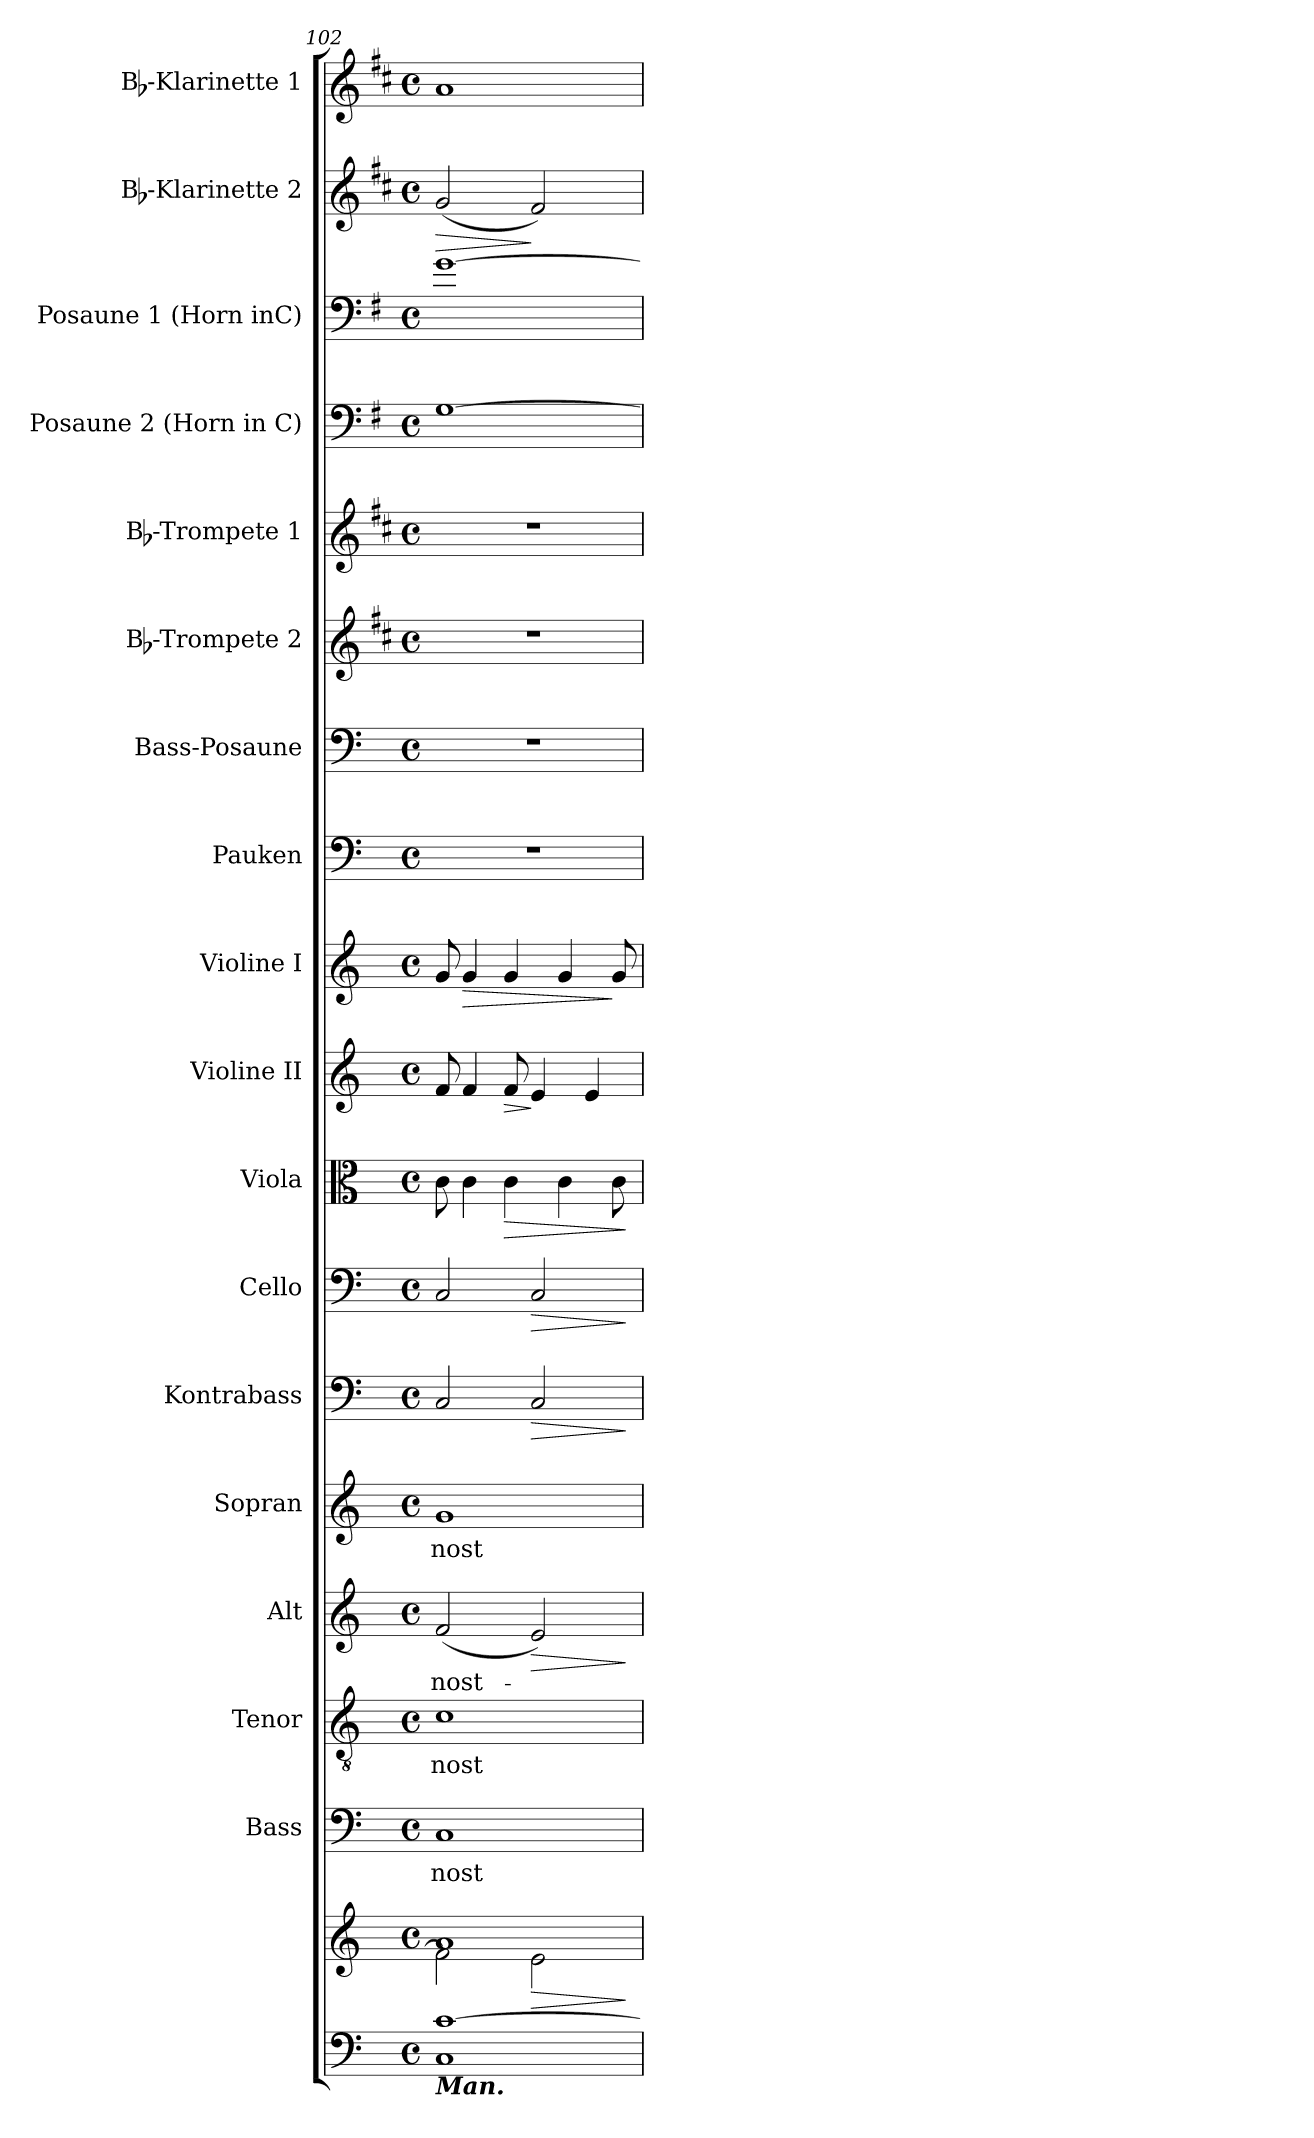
**kern	**kern	**dynam	**kern	**text	**kern	**text	**kern	**text	**dynam	**kern	**text	**kern	**dynam	**kern	**dynam	**kern	**dynam	**kern	**dynam	**kern	**dynam	**kern	**kern	**kern	**kern	**kern	**kern	**kern	**dynam	**kern
*part18	*part18	*part18	*part17	*part17	*part16	*part16	*part15	*part15	*part15	*part14	*part14	*part13	*part13	*part12	*part12	*part11	*part11	*part10	*part10	*part9	*part9	*part8	*part7	*part6	*part5	*part4	*part3	*part2	*part2	*part1
*staff19	*staff18	*staff18/19	*staff17	*staff17	*staff16	*staff16	*staff15	*staff15	*staff15	*staff14	*staff14	*staff13	*staff13	*staff12	*staff12	*staff11	*staff11	*staff10	*staff10	*staff9	*staff9	*staff8	*staff7	*staff6	*staff5	*staff4	*staff3	*staff2	*staff2	*staff1
*	*	*	*I"Bass	*	*I"Tenor	*	*I"Alt	*	*	*I"Sopran	*	*I"Kontrabass	*	*I"Cello	*	*I"Viola	*	*I"Violine II	*	*I"Violine I	*	*I"Pauken	*I"Bass-Posaune	*I"Bb-Trompete 2	*I"Bb-Trompete 1	*I"Posaune 2 (Horn in C)	*I"Posaune 1 (Horn inC)	*I"Bb-Klarinette 2	*	*I"Bb-Klarinette 1
*	*	*	*I'B.	*	*I'T.	*	*I'A.	*	*	*I'S.	*	*I'Kb.	*	*	*	*I'Vla.	*	*I'Vl. II	*	*I'Vl. I	*	*I'Pk.	*I'B-Pos.	*I'Bb Trp. 2	*I'Bb Trp. 1	*I'Pos. 2	*I'Pos. 1	*I'Bb Kl. 2	*	*I'Bb Kl. 1
*clefF4	*clefG2	*	*clefF4	*	*clefGv2	*	*clefG2	*	*	*clefG2	*	*clefF4	*	*clefF4	*	*clefC3	*	*clefG2	*	*clefG2	*	*clefF4	*clefF4	*clefG2	*clefG2	*clefF4	*clefF4	*clefG2	*	*clefG2
*	*	*	*	*	*	*	*	*	*	*	*	*ITrd7c12	*	*	*	*	*	*	*	*	*	*	*	*ITrd1c2	*ITrd1c2	*ITrd4c7	*ITrd4c7	*ITrd1c2	*	*ITrd1c2
*k[]	*k[]	*	*k[]	*	*k[]	*	*k[]	*	*	*k[]	*	*k[]	*	*k[]	*	*k[]	*	*k[]	*	*k[]	*	*k[]	*k[]	*k[]	*k[]	*k[]	*k[]	*k[]	*	*k[]
*C:	*C:	*	*C:	*	*C:	*	*C:	*	*	*C:	*	*C:	*	*C:	*	*C:	*	*C:	*	*C:	*	*C:	*C:	*C:	*C:	*C:	*C:	*C:	*	*C:
*M4/4	*M4/4	*	*M4/4	*	*M4/4	*	*M4/4	*	*	*M4/4	*	*M4/4	*	*M4/4	*	*M4/4	*	*M4/4	*	*M4/4	*	*M4/4	*M4/4	*M4/4	*M4/4	*M4/4	*M4/4	*M4/4	*	*M4/4
*met(c)	*met(c)	*	*met(c)	*	*met(c)	*	*met(c)	*	*	*met(c)	*	*met(c)	*	*met(c)	*	*met(c)	*	*met(c)	*	*met(c)	*	*met(c)	*met(c)	*met(c)	*met(c)	*met(c)	*met(c)	*met(c)	*	*met(c)
=102	=102	=102	=102	=102	=102	=102	=102	=102	=102	=102	=102	=102	=102	=102	=102	=102	=102	=102	=102	=102	=102	=102	=102	=102	=102	=102	=102	=102	=102	=102
*^	*^	*	*	*	*	*	*	*	*	*	*	*	*	*	*	*	*	*	*	*	*	*	*	*	*	*	*	*	*	*
!LO:TX:b:Bi:t=Man.	!	!	!	!	!	!	!	!	!	!	!	!	!	!	!	!	!	!	!	!	!	!	!	!	!	!	!	!	!	!	!	!
!	!	!	!	!	!	!LO:LY:b	!	!LO:LY:b	!	!LO:LY:b	!	!	!LO:LY:b	!	!	!	!	!	!	!	!	!	!	!	!	!	!	!	!	!	!LO:HP:b	!
[>1c	1C	1a	2f\]	.	1C	nost-	1c	nost-	(<2f/	nost-	.	1g	nost-	2CC/	.	2C/	.	8c\	.	8f/	.	8g/	.	1r	1r	1r	1r	[1C	[1c	(<2f/	>	1g
!	!	!	!	!	!	!	!	!	!	!	!	!	!	!	!	!	!	!	!	!	!	!	!LO:HP:b	!	!	!	!	!	!	!	!	!
.	.	.	.	.	.	.	.	.	.	.	.	.	.	.	.	.	.	4c\	.	4f/	.	4g/	>	.	.	.	.	.	.	.	.	.
!	!	!	!	!	!	!	!	!	!	!	!	!	!	!	!	!	!	!	!LO:HP:b	!	!LO:HP:b	!	!	!	!	!	!	!	!	!	!	!
.	.	.	.	.	.	.	.	.	.	.	.	.	.	.	.	.	.	4c\	>	8f/	>	4g/	.	.	.	.	.	.	.	.	.	.
!	!	!	!	!LO:HP:b	!	!	!	!	!	!	!LO:HP:b	!	!	!	!LO:HP:b	!	!LO:HP:b	!	!	!	!	!	!	!	!	!	!	!	!	!	!	!
.	.	.	2e\	>	.	.	.	.	2e/)	.	>	.	.	2CC/	>	2C/	>	.	.	4e/	]	.	.	.	.	.	.	.	.	2e/)	]	.
.	.	.	.	.	.	.	.	.	.	.	.	.	.	.	.	.	.	4c\	.	.	.	4g/	.	.	.	.	.	.	.	.	.	.
.	.	.	.	.	.	.	.	.	.	.	.	.	.	.	.	.	.	.	.	4e/	.	.	.	.	.	.	.	.	.	.	.	.
.	.	.	.	.	.	.	.	.	.	.	.	.	.	.	.	.	.	8c\	.	.	.	8g/	]	.	.	.	.	.	.	.	.	.
*v	*v	*	*	*	*	*	*	*	*	*	*	*	*	*	*	*	*	*	*	*	*	*	*	*	*	*	*	*	*	*	*	*
*	*v	*v	*	*	*	*	*	*	*	*	*	*	*	*	*	*	*	*	*	*	*	*	*	*	*	*	*	*	*	*	*
.	.	]	.	.	.	.	.	.	]	.	.	.	]	.	]	.	]	.	.	.	.	.	.	.	.	.	.	.	.	.
=	=	=	=	=	=	=	=	=	=	=	=	=	=	=	=	=	=	=	=	=	=	=	=	=	=	=	=	=	=	=
*-	*-	*-	*-	*-	*-	*-	*-	*-	*-	*-	*-	*-	*-	*-	*-	*-	*-	*-	*-	*-	*-	*-	*-	*-	*-	*-	*-	*-	*-	*-
